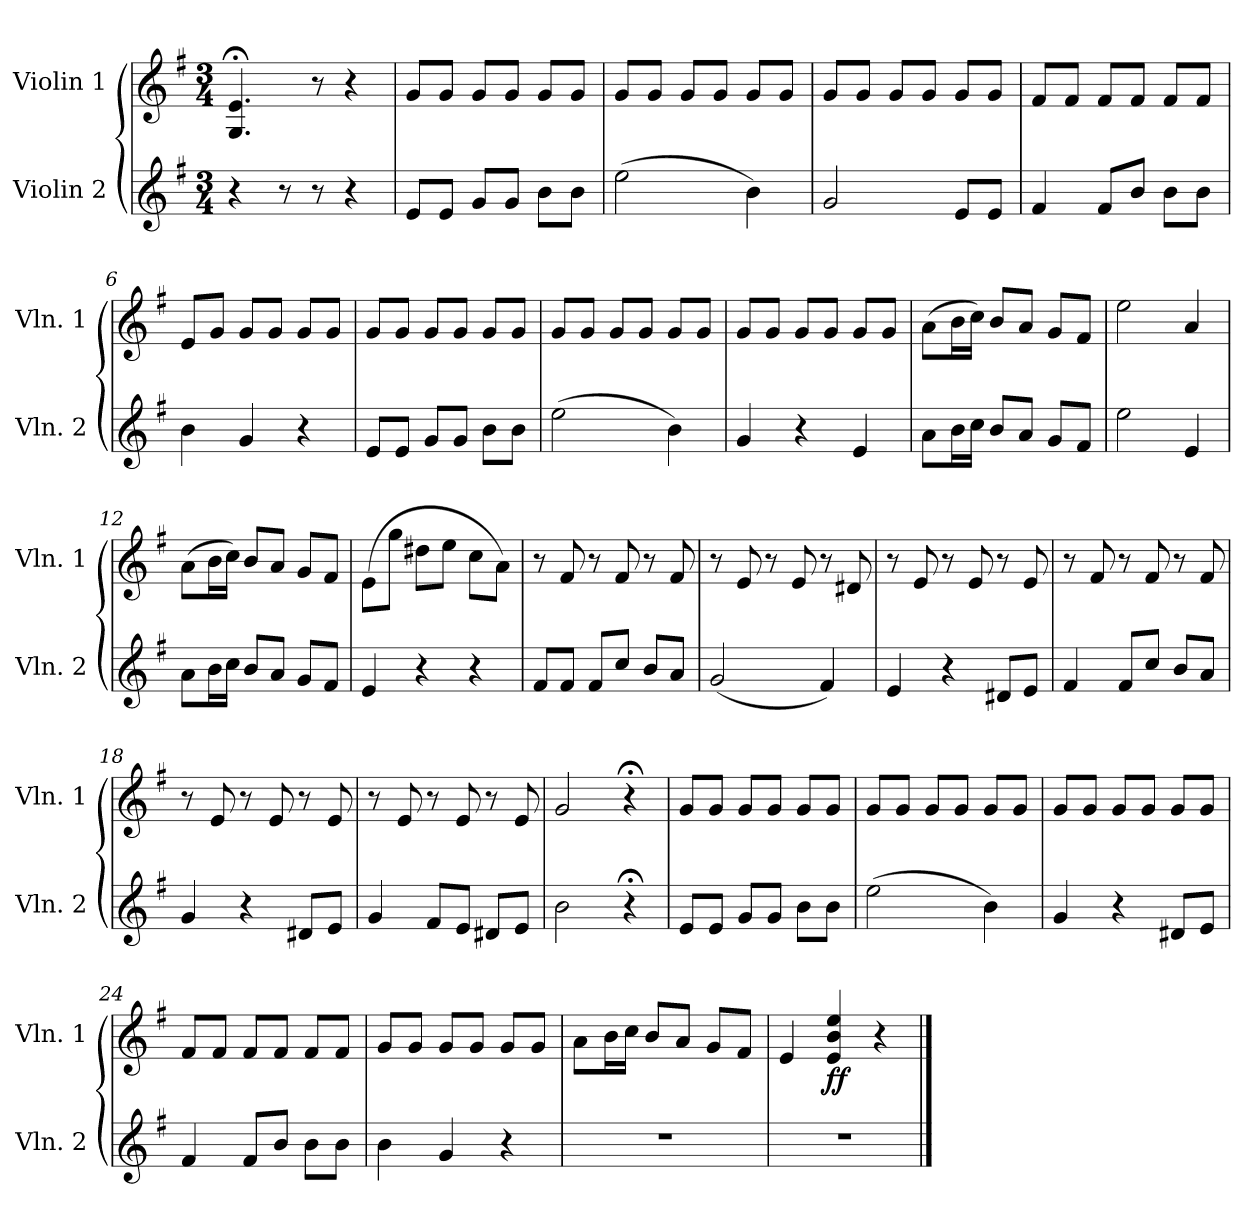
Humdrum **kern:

**kern	**kern	**dynam
*part2	*part1	*part1
*staff2	*staff1	*staff1
*I"Violin 2	*I"Violin 1	*
*I'Vln. 2	*I'Vln. 1	*
*clefG2	*clefG2	*
*k[f#]	*k[f#]	*
*M3/4	*M3/4	*
=1	=1	=1
4r	4.G;</ 4.e;</	.
8r	.	.
8r	8r	.
4r	4r	.
=2	=2	=2
8e/L	8g/L	.
8e/J	8g/J	.
8g/L	8g/L	.
8g/J	8g/J	.
8b\L	8g/L	.
8b\J	8g/J	.
=3	=3	=3
(>2ee\	8g/L	.
.	8g/J	.
.	8g/L	.
.	8g/J	.
4b\)	8g/L	.
.	8g/J	.
=4	=4	=4
2g/	8g/L	.
.	8g/J	.
.	8g/L	.
.	8g/J	.
8e/L	8g/L	.
8e/J	8g/J	.
=5	=5	=5
4f#/	8f#/L	.
.	8f#/J	.
8f#/L	8f#/L	.
8b/J	8f#/J	.
8b\L	8f#/L	.
8b\J	8f#/J	.
!!LO:LB:g=z
=6	=6	=6
4b\	8e/L	.
.	8g/J	.
4g/	8g/L	.
.	8g/J	.
4r	8g/L	.
.	8g/J	.
=7	=7	=7
8e/L	8g/L	.
8e/J	8g/J	.
8g/L	8g/L	.
8g/J	8g/J	.
8b\L	8g/L	.
8b\J	8g/J	.
=8	=8	=8
(>2ee\	8g/L	.
.	8g/J	.
.	8g/L	.
.	8g/J	.
4b\)	8g/L	.
.	8g/J	.
=9	=9	=9
4g/	8g/L	.
.	8g/J	.
4r	8g/L	.
.	8g/J	.
4e/	8g/L	.
.	8g/J	.
=10	=10	=10
8a\L	(>8a\L	.
16b\L	16b\L	.
16cc\JJ	16cc\JJ)	.
8b/L	8b/L	.
8a/J	8a/J	.
8g/L	8g/L	.
8f#/J	8f#/J	.
!!LO:LB:g=z
=11	=11	=11
2ee\	2ee\	.
4e/	4a/	.
=12	=12	=12
8a\L	(>8a\L	.
16b\L	16b\L	.
16cc\JJ	16cc\JJ)	.
8b/L	8b/L	.
8a/J	8a/J	.
8g/L	8g/L	.
8f#/J	8f#/J	.
=13	=13	=13
4e/	(>8e\L	.
.	8gg\J	.
4r	8dd#X\L	.
.	8ee\J	.
4r	8cc\L	.
.	8a\J)	.
=14	=14	=14
8f#/L	8r	.
8f#/J	8f#/	.
8f#/L	8r	.
8cc/J	8f#/	.
8b/L	8r	.
8a/J	8f#/	.
=15	=15	=15
(<2g/	8r	.
.	8e/	.
.	8r	.
.	8e/	.
4f#/)	8r	.
.	8d#X/	.
!!LO:LB:g=z
=16	=16	=16
4e/	8r	.
.	8e/	.
4r	8r	.
.	8e/	.
8d#X/L	8r	.
8e/J	8e/	.
=17	=17	=17
4f#/	8r	.
.	8f#/	.
8f#/L	8r	.
8cc/J	8f#/	.
8b/L	8r	.
8a/J	8f#/	.
=18	=18	=18
4g/	8r	.
.	8e/	.
4r	8r	.
.	8e/	.
8d#X/L	8r	.
8e/J	8e/	.
=19	=19	=19
4g/	8r	.
.	8e/	.
8f#/L	8r	.
8e/J	8e/	.
8d#X/L	8r	.
8e/J	8e/	.
=20	=20	=20
2b\	2g/	.
4r;<	4r;<	.
!!LO:LB:g=z
=21	=21	=21
8e/L	8g/L	.
8e/J	8g/J	.
8g/L	8g/L	.
8g/J	8g/J	.
8b\L	8g/L	.
8b\J	8g/J	.
=22	=22	=22
(>2ee\	8g/L	.
.	8g/J	.
.	8g/L	.
.	8g/J	.
4b\)	8g/L	.
.	8g/J	.
=23	=23	=23
4g/	8g/L	.
.	8g/J	.
4r	8g/L	.
.	8g/J	.
8d#X/L	8g/L	.
8e/J	8g/J	.
=24	=24	=24
4f#/	8f#/L	.
.	8f#/J	.
8f#/L	8f#/L	.
8b/J	8f#/J	.
8b\L	8f#/L	.
8b\J	8f#/J	.
=25	=25	=25
4b\	8g/L	.
.	8g/J	.
4g/	8g/L	.
.	8g/J	.
4r	8g/L	.
.	8g/J	.
!!LO:PB:g=z
=26	=26	=26
2.r	8a\L	.
.	16b\L	.
.	16cc\JJ	.
.	8b/L	.
.	8a/J	.
.	8g/L	.
.	8f#/J	.
=27	=27	=27
2.r	4e/	.
!	!	!LO:DY:b
.	4e/ 4b/ 4ee/	ff
.	4r	.
==	==	==
*-	*-	*-
